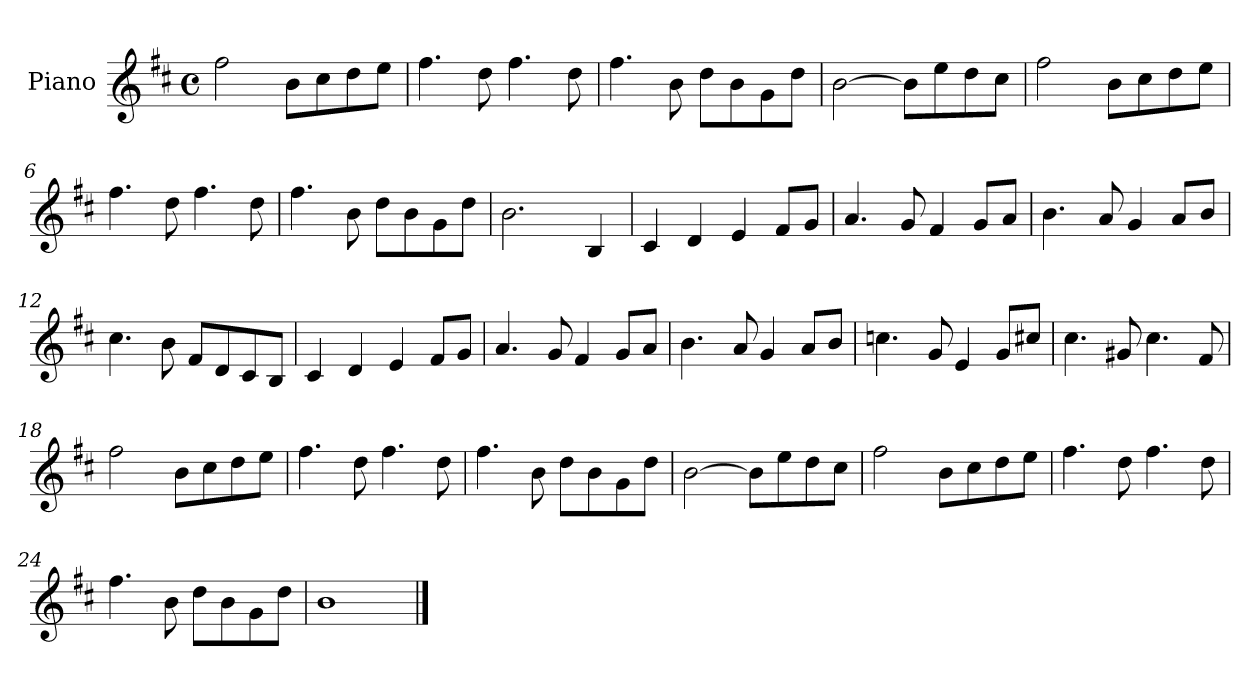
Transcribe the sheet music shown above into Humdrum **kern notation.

**kern
*part1
*staff1
*I"Piano
*I'Pno
*clefG2
*k[f#c#]
*M4/4
*met(c)
=1
2ff#\
8b\L
8cc#\
8dd\
8ee\J
=2
4.ff#\
8dd\
4.ff#\
8dd\
=3
4.ff#\
8b\
8dd\L
8b\
8g\
8dd\J
=4
[2b\
8b\L]
8ee\
8dd\
8cc#\J
!!LO:LB:g=z
=5
2ff#\
8b\L
8cc#\
8dd\
8ee\J
=6
4.ff#\
8dd\
4.ff#\
8dd\
=7
4.ff#\
8b\
8dd\L
8b\
8g\
8dd\J
=8
2.b\
4B/
=9
4c#/
4d/
4e/
8f#/L
8g/J
!!LO:LB:g=z
=10
4.a/
8g/
4f#/
8g/L
8a/J
=11
4.b\
8a/
4g/
8a/L
8b/J
=12
4.cc#\
8b\
8f#/L
8d/
8c#/
8B/J
=13
4c#/
4d/
4e/
8f#/L
8g/J
!!LO:LB:g=z
=14
4.a/
8g/
4f#/
8g/L
8a/J
=15
4.b\
8a/
4g/
8a/L
8b/J
=16
4.ccn\
8g/
4e/
8g/L
8cc#X/J
=17
4.cc#\
8g#X/
4.cc#\
8f#/
!!LO:LB:g=z
=18
2ff#\
8b\L
8cc#\
8dd\
8ee\J
=19
4.ff#\
8dd\
4.ff#\
8dd\
=20
4.ff#\
8b\
8dd\L
8b\
8g\
8dd\J
=21
[2b\
8b\L]
8ee\
8dd\
8cc#\J
!!LO:LB:g=z
=22
2ff#\
8b\L
8cc#\
8dd\
8ee\J
=23
4.ff#\
8dd\
4.ff#\
8dd\
=24
4.ff#\
8b\
8dd\L
8b\
8g\
8dd\J
=25
1b
==
*-
